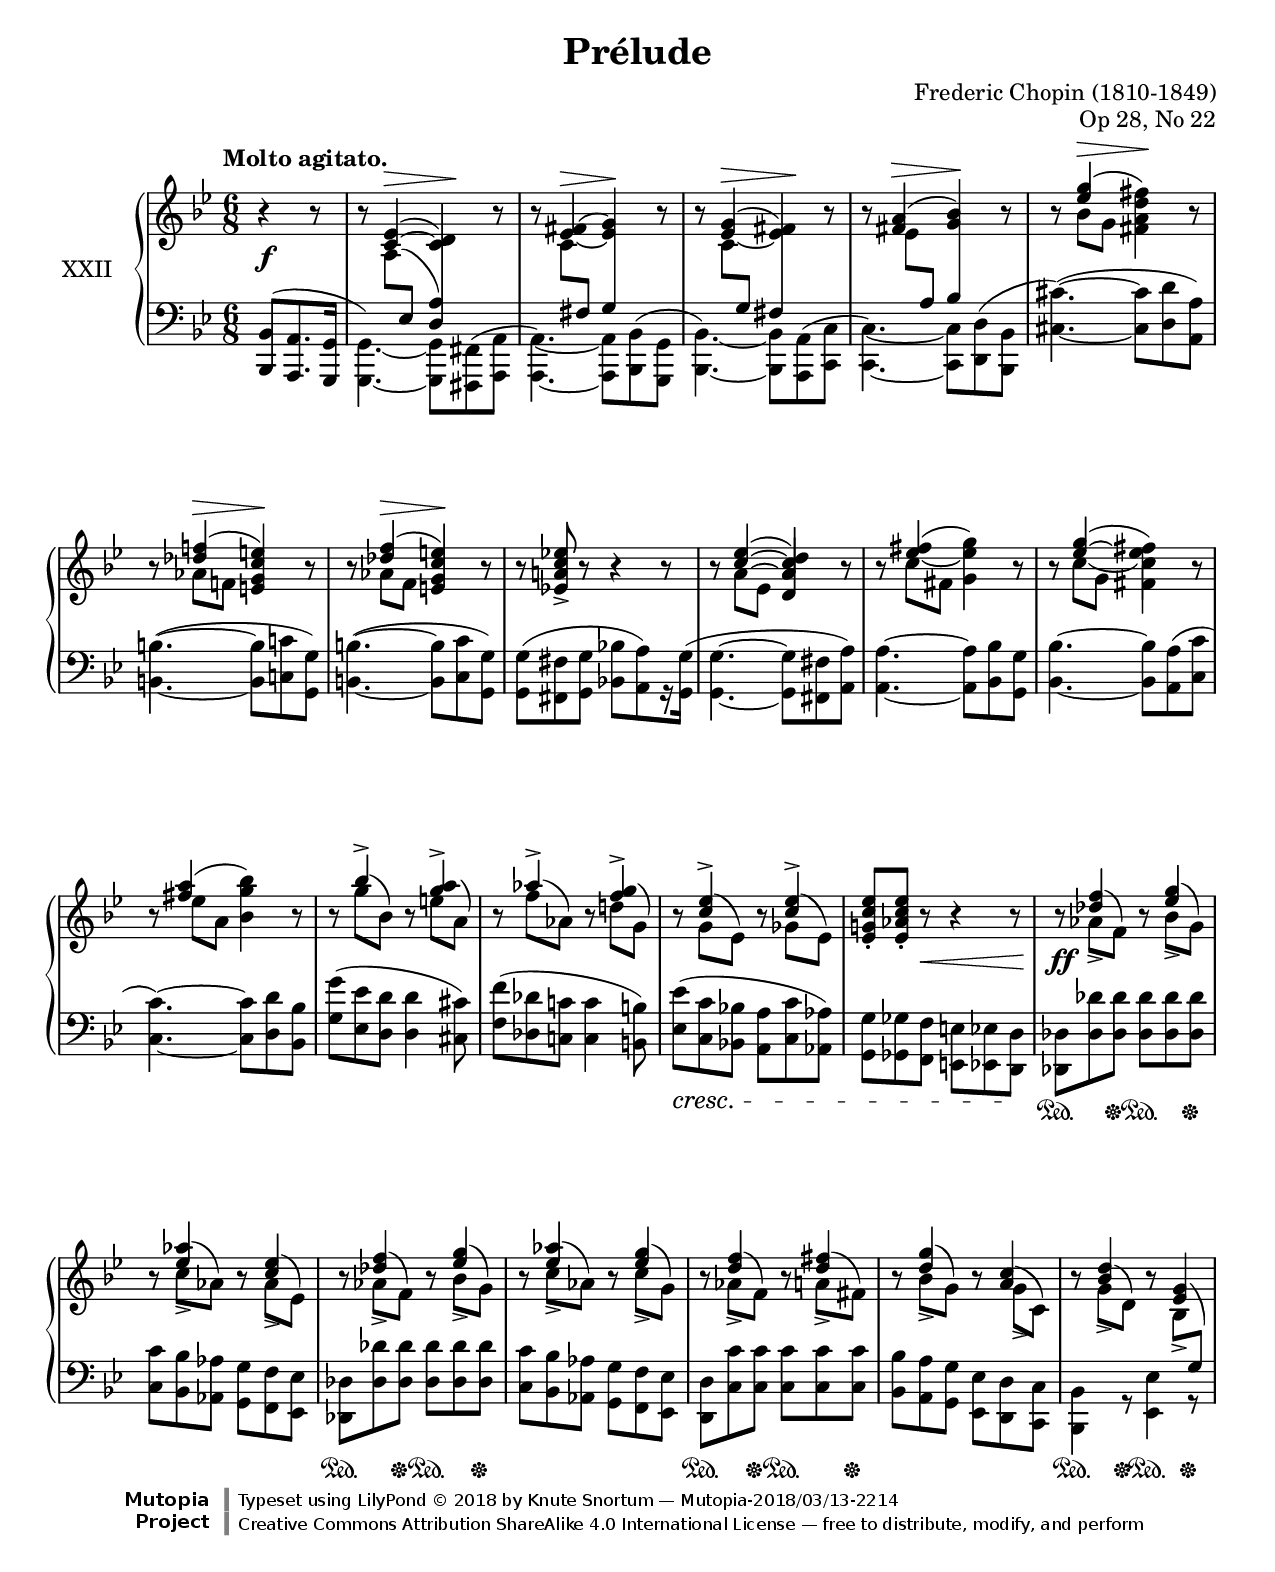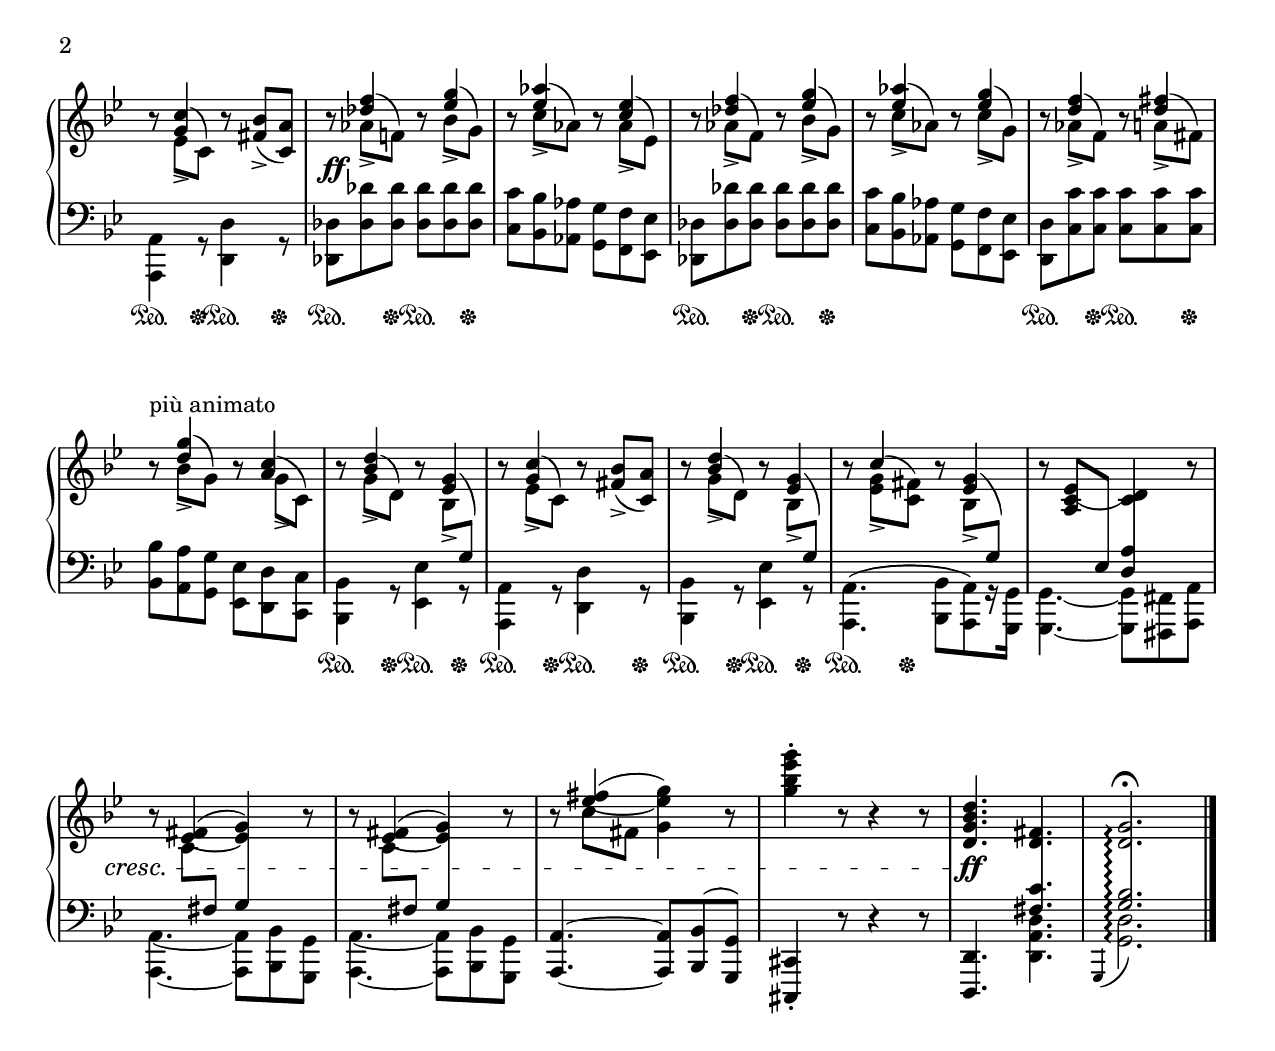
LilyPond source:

%...+....1....+....2....+....3....+....4....+....5....+....6....+....7....+....

\version "2.19.81"
\language "english"

\header {
  title = "Prélude"
  composer = "Frederic Chopin (1810-1849)"
  opus = "Op 28, No 22"
  date = "1837"
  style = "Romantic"
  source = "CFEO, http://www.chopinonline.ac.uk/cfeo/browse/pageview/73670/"
  
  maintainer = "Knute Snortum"
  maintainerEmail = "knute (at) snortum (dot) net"
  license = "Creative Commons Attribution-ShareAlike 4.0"
  
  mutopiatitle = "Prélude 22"
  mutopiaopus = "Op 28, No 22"
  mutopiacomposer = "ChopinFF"
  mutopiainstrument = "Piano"
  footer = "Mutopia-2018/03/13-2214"
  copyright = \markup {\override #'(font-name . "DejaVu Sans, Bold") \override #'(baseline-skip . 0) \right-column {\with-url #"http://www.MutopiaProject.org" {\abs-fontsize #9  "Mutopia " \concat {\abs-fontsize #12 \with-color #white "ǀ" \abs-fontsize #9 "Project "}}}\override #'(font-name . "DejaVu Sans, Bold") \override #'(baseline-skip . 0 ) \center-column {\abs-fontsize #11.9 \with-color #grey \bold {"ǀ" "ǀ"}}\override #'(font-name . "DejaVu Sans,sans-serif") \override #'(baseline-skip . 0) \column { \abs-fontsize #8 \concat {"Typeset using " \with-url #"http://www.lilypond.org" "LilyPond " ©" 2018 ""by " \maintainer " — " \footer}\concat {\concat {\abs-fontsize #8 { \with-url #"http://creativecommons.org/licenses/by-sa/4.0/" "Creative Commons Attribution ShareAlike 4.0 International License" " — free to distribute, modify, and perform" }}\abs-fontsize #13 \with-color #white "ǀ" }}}
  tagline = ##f
}

% #(ly:expect-warning "part of warning message")

sd = \sustainOn 
su = \sustainOff

staffUp = \change Staff = "upper"
staffDown = \change Staff = "lower"

%slurShapeA = \tweak Slur.positions #'(1 . 1) \etc
slurShapeA = 
  \shape #'((1 . -0.5) (0.5 . -1) (-0.75 . -1) (-1.25 . -0.5)) \etc
slurShapeB = \shape #'((0.75 . -0.5) (0 . 0) (0 . 0) (0 . 0)) \etc
slurShapeC = \shape #'((0 . 0.5) (0 . 0.5) (0 . 0.5) (0 . 0.5)) \etc
slurShapeD = \shape #'((1.5 . 4.25) (1 . 4.5) (0.25 . 4.5) (-0.5 . 4.5)) \etc
slurShapeE = \shape #'((0.5 . 0.5) (0.5 . 0.25) (0.25 . 0) (0 . 0)) \etc
slurShapeF = \shape #'((2 . 1) (1.5 . 0.5) (1 . 0.25) (0.5 . 0)) \etc
slurShapeG = \shape #'((0.75 . 0.5) (0.75 . 0.25) (0.5 . 0) (0 . 0)) \etc
slurShapeH = \shape #'((1.75 . 1) (1.5 . 0.5) (1 . 0.25) (0.5 . 0)) \etc
slurShapeI = \shape #'((0.75 . 2) (0.5 . 1.5) (0.25 . 1) (0 . 0)) \etc
slurShapeJ = \shape #'((0.75 . 2) (0.5 . 1.5) (0.25 . 1) (0 . 0)) \etc
slurShapeK = \shape #'((0.75 . 2) (0.75 . 1.5) (0.5 . 1) (0 . 0)) \etc
slurShapeL = \shape #'((0.75 . 2) (0.75 . 1.5) (0.5 . 1) (0 . 0)) \etc
slurShapeM = \shape #'((0.75 . 2) (0.75 . 1.5) (0.5 . 1) (0 . 0)) \etc
slurShapeN = \shape #'((0.75 . 1.75) (0.75 . 1.25) (0.5 . 1) (0 . 0)) \etc
slurShapeO = \shape #'((0.75 . 1.75) (0.75 . 1.25) (0.5 . 1) (0 . 0)) \etc
slurShapeP = \shape #'((0.75 . 2) (0.75 . 1.5) (0.5 . 1) (0 . 0)) \etc
slurShapeQ = \shape #'((0.75 . 2) (0.75 . 1.5) (0.5 . 1) (0 . 0)) \etc
slurShapeR = \shape #'((0.75 . 2) (0.75 . 1.5) (0.5 . 1) (0 . 0)) \etc
slurShapeS = \shape #'((-0.75 . 1) (-0.25 . 0.75) (0 . 0.5) (0 . 0)) \etc
slurShapeT = \shape #'((0.75 . 1) (0.75 . 0.5) (0.25 . 0.25) (0 . 0)) \etc
slurShapeU = \shape #'((0.75 . 2) (0.75 . 1) (0.25 . 0.25) (0 . 0)) \etc
slurShapeV = \shape #'((0.75 . 2) (0.75 . 1.5) (0.5 . 1) (0 . 0)) \etc
slurShapeW = \shape #'((0.75 . 1) (0.25 . 0.5) (0 . 0.5) (0 . 0)) \etc

tieShapeA = \shape #'((0.75 . 0.75) (0.5 . 0.75) (0.25 . 0.75) (0 . 0.75)) \etc
tieShapeB = \shape #'((0.75 . 0) (0.5 . 0) (0.25 . 0) (0 . 0)) \etc
tieShapeC = \shape #'((0.75 . 0) (0.5 . 0) (0.25 . 0) (0 . 0)) \etc

moveCresc = \once \override DynamicTextSpanner.bound-details.left.padding = -3

global = {
  \key g \minor
  \time 6/8
  \accidentalStyle piano
}

rightHand = \relative {
  \global
  \clef treble
  \set Score.tempoHideNote = ##t
  \tempo "Molto agitato." 4. = 100
  %\override Beam.auto-knee-gap = #5 % default 5.5
  
  \partial 4. { r4 r8 }
  r8 
    << 
      { <c'~ ef>4 ( ^\> <c d>4 \! ) } 
      \\ 
      { a8 -\slurShapeB ^( \staffDown \voiceThree ef \hideNotes a4 ) } 
    >> 
    r8 |
  r8
    <<
      { <ef' -\tieShapeB _~ fs -\slurShapeC \=2(>4 ^\> <ef g\=2)> \! }
      \\
      { c8 \staffDown \voiceThree fs, s4 }
    >>
    r8 |
  r8
    <<
      { <ef' -\tieShapeA _~ g>4 ( ^\> <ef fs> \! ) }
      \\
      { c8 \staffDown \voiceThree g s4 }
    >>
    r8 |
  r8
    <<
      { <fs' a>4 ( ^\> <g bf> \! ) }
      \\
      { ef8 \staffDown\voiceThree a, }
    >>
    r8 |
  r8 << { <ef'' g>4 ( ^\> \oneVoice <fs, a d fs>4 \! ) } \\ { bf8 g s4 } >> r8 |
  r8 << { <df' f>4 ( ^\> \oneVoice <e, g c e>4 \! ) } \\ { af8 f s4 } >> r8 |
  r8 << { <df' f>4 ( ^\> \oneVoice <e, g c e>4 \! ) } \\ { af8 f s4 } >> r8 |
  r8 <ef a c ef>-> r r4 r8 |
  
  \barNumberCheck 9
  r8 
    << 
      { <c'~ ef>4 ( <d, a' c d> ) } 
      \\ 
      { a'8 -\slurShapeA ^( ef \voiceOne a4 ) } 
    >> 
    r8 |
  r8 
    <<
      { <ef' -\tieShapeC _~ fs>4 ( \oneVoice <g, ef' g> ) }
      \\
      { c8 fs, s4 }
    >>
    r8 |
  r8 
    <<
      { <ef'~ g>4 ( \oneVoice <fs, c' ef fs> ) }
      \\
      { c'8 -\slurShapeD ( g c4 ) }
    >>
    r8 |
  r8
    <<
      { <fs a>4 ( \oneVoice <bf, g' bf> ) }
      \\
      { ef8 a, s4 }
    >>
    r8 |
  r8 << { bf'4-> } \\ { g8 -\slurShapeE ^( bf, ) } >> 
    r8 << { <g' a>4-> } \\ { e8 -\slurShapeF ^( a, ) } >> |
  r8 << { af'4-> } \\ { f8 -\slurShapeG ^( af, ) } >>
    r8 << { <f' g>4-> } \\ { d8 -\slurShapeH ^( g, ) } >> |
  r8 << { <c ef>4-> } \\ { g8 -\slurShapeI ^( ef ) } >>
    r8 << { <c' ef>4-> } \\ { gf8 -\slurShapeJ ^( ef ) } >> |
  <ef g c ef>8-. <ef af c ef>-. r r4 r8 |
  
  \barNumberCheck 17
  r8 << { <df' f>4 } \\ { af8-> -\slurShapeK ^( f ) } >> 
    r8 << { <ef' g>4 } \\ { bf8-> -\slurShapeL ^( g ) } >> |
  r8 << { <ef' af>4 } \\ { c8-> -\slurShapeM ^( af ) } >>
    r8 << { <c ef>4 } \\ { af8-> -\slurShapeN ^( ef ) } >> |
  r8 << { <df' f>4 } \\ { af8-> -\slurShapeK ^( f ) } >> 
    r8 << { <ef' g>4 } \\ { bf8-> -\slurShapeL ^( g ) } >> |
  r8 << { <ef' af>4 } \\ { c8-> -\slurShapeM ^( af ) } >>
    r8 << { <ef' g>4 } \\ { c8-> -\slurShapeO ^( g ) } >> |
  r8 << { <d' f>4 } \\ { af8-> -\slurShapeP ^( f ) } >>
    r8 << { <d' fs>4 } \\ { a8-> -\slurShapeQ ^( fs ) } >> |
  r8 << { <d' g>4 } \\ { bf8-> -\slurShapeR ^( g ) } >>
    r8 << { <a c>4 } \\ { g8-> -\slurShapeS ^( c, ) } >> |
  r8 << { <bf' d>4 } \\ { g8-> -\slurShapeT ^( d ) } >>
    r8 << { <ef g>4 } \\ { bf8-> -\slurShapeU ^( \staffDown \voiceThree g ) } >> |
  r8 << { <g' c>4 } \\ { ef8-> -\slurShapeV ^( c ) } >>
    r8 <fs bf>-> ( <c a'> ) |
    
  \barNumberCheck 25
  r8 << { <df' f>4 } \\ { af8-> -\slurShapeK ^( f ) } >> 
    r8 << { <ef' g>4 } \\ { bf8-> -\slurShapeL ^( g ) } >> |
  r8 << { <ef' af>4 } \\ { c8-> -\slurShapeM ^( af ) } >>
    r8 << { <c ef>4 } \\ { af8-> -\slurShapeN ^( ef ) } >> |
  r8 << { <df' f>4 } \\ { af8-> -\slurShapeK ^( f ) } >> 
    r8 << { <ef' g>4 } \\ { bf8-> -\slurShapeL ^( g ) } >> |
  r8 << { <ef' af>4 } \\ { c8-> -\slurShapeM ^( af ) } >>
    r8 << { <ef' g>4 } \\ { c8-> -\slurShapeO ^( g ) } >> |
  r8 << { <d' f>4 } \\ { af8-> -\slurShapeP ^( f ) } >>
    r8 << { <d' fs>4 } \\ { a8-> -\slurShapeQ ^( fs ) } >> |
  r8^"più animato" << { <d' g>4 } \\ { bf8-> -\slurShapeR ^( g ) } >>
    r8 << { <a c>4 } \\ { g8-> -\slurShapeS ^( c, ) } >> |
  r8 << { <bf' d>4 } \\ { g8-> -\slurShapeT ^( d ) } >>
    r8 << { <ef g>4 } \\ { bf8-> -\slurShapeU ^( \staffDown \voiceThree g ) } >> |
  r8 << { <g' c>4 } \\ { ef8-> -\slurShapeV ^( c ) } >>
    r8 <fs bf>-> ( <c a'> ) |
  r8 << { <bf' d>4 } \\ { g8-> -\slurShapeT ^( d ) } >>
    r8 << { <ef g>4 } \\ { bf8-> -\slurShapeU ^( \staffDown \voiceThree g ) } >> | 
  r8 << { c'4 } \\ { <ef, g>8-> -\slurShapeW ^( <c fs> ) } >>
    r8 << { <ef g>4 } \\ { bf8-> -\slurShapeU ^( \staffDown \voiceThree g ) } >> |
    
  \barNumberCheck 35
  r8 \voiceOne <a c\=1_( ef>8 \staffDown ef \staffUp <c'\=1) d>4 \oneVoice r8
  r8
    <<
      { <ef_~ fs>4 ( <ef g> ) }
      \\
      { c8 \staffDown \voiceThree fs, s4 }
    >>
    r8 |
  r8
    <<
      { <ef'_~ fs>4 ( <ef g> ) }
      \\
      { c8 \staffDown \voiceThree fs, s4 }
    >>
    r8 |
  r8
    <<
      { <ef''_~ fs>4 ( \oneVoice <g, ef' g> ) }
      \\
      { c8 fs, s4 }
    >>
    r8 |
  <g' bf ef g>4-. r8 r4 r8 |
  <d, g bf d>4. <d fs>4. |
  <d g>2. \arpeggio \fermata | \bar "|."
}

leftHand = \relative {
  \global
  \clef bass
  
  \partial 4. { <bf,, bf'>8 ( <a a'>8. <g g'>16 }
  << 
    { \voiceFour <g g'>4. ) ~ q8 <fs fs'> ^( <a a'> }
    \new Voice { \voiceThree s4. \crossStaff <d' a'>4 s8 } 
  >> |
  <<
    { \voiceFour <a, a'>4. ) ~ q8 <bf bf'> ^( <g g'> }
    \new Voice { \voiceThree s4. \crossStaff g''4 s8 }
  >> |
  <<
    { \voiceFour <bf,, bf'>4. ) ~ q8 <a a'> ^( <c c'> }
    \new Voice { \voiceThree s4. \crossStaff fs'4 s8 }
  >> |
  <<
    { \voiceFour <c, c'>4. ) ~ q8 <d d'> ^( <bf bf'> }
    \new Voice { \voiceThree s4. \crossStaff bf''4 s8  }
  >> |
  <cs,~ cs'^~>4. ) ^( q8 <d d'> <a a'> ) |
  <b~ b'^~>4. ^( q8 <c c'> <g g'> ) |
  <b~ b'^~>4. ^( q8 <c c'> <g g'> ) |
  <g g'>8 ^( <fs fs'> <g g'> <bf bf'> [ <a a'> ) r16 <g g'> ] ^( |
  
  \barNumberCheck 9
  <g~ g'^~>4. q8 <fs fs'> <a a'> ) |
  <a~ a'^~>4. q8 <bf bf'> <g g'> |
  <bf~ bf'^~>4. q8 <a a'> ^( <c c'> |
  <c~ c'^~>4. ) q8 <d d'> <bf bf'> |
  <g' g'>8 ^( <ef ef'> <d d'> q4 <cs cs'>8 ) |
  <f f'>8 ^( <df df'> <c c'> q4 <b b'>8 ) |
  <ef ef'>8 _\cresc ^( <c c'> <bf bf'> <a a'> <c c'> <af af'> ) |
  <g g'>8 <gf gf'> <f f'> <e e'> <ef ef'> <d d'> \! |
  
  \barNumberCheck 17
  <df df'>8 <df' df'> q q q q |
  <c c'>8 <bf bf'> <af af'> <g g'> <f f '> <ef ef'> |
  <df df'>8 <df' df'> q q q q |
  <c c'>8 <bf bf'> <af af'> <g g'> <f f '> <ef ef'> |
  <d d'>8 <c' c'> q q q q |
  <bf bf'>8 <a a'> <g g'> <ef ef'> <d d'> <c c'> |
  <bf bf'>4 r8 <ef ef'>4 r8 |
  <a, a'>4 r8 <d d'>4 r8 |
  
  \barNumberCheck 25
  <df df'>8 <df' df'> q q q q |
  <c c'>8 <bf bf'> <af af'> <g g'> <f f '> <ef ef'> |
  <df df'>8 <df' df'> q q q q |
  <c c'>8 <bf bf'> <af af'> <g g'> <f f '> <ef ef'> |
  <d d'>8 <c' c'> q q q q |
  <bf bf'>8 <a a'> <g g'> <ef ef'> <d d'> <c c'> |
  <bf bf'>4 r8 <ef ef'>4 r8 |
  <a, a'>4 r8 <d d'>4 r8 |
  <bf bf'>4 r8 <ef ef'>4 r8 |
  \voiceFour <a,a'>4. ^( <bf bf'>8 [ <a a'> ) r16 <g g'> ] |
  
  \barNumberCheck 35
  << 
    { \voiceFour <g g'>4. ~ q8 <fs fs'> <a a'> }
    \new Voice { \voiceThree s4. \crossStaff <d' a'>4 s8 } 
  >> |
  <<
    { \voiceFour <a, a'>4. ~ q8 <bf bf'> <g g'> }
    \new Voice { \voiceThree s4. \crossStaff g''4 s8 }
  >> |
  <<
    { \voiceFour <a,, a'>4. ~ q8 <bf bf'> <g g'> }
    \new Voice { \voiceThree s4. \crossStaff g''4 s8 }
  >> |
  \oneVoice <a,, a'>4. ~ q8 <bf bf'> ^( <g g'> ) |
  <cs, cs'>4-. r8 r4 r8 |
  <d d'>4. << { \crossStaff <fs'' c'>4. } \\ { <d, a' d>4. } >> |
  << 
    { \crossStaff <g' bf>2. \arpeggio } 
    \\ 
    { \oneVoice \appoggiatura { g,,4 } \voiceFour <g' d'>2. \arpeggio } 
  >> | \bar "|."
}

pedal = {
  \partial 4. { s4. }
  s2. * 8
  
  \barNumberCheck 9
  s2. * 8
  
  \barNumberCheck 17
  s4 \sd s8 \su s4 \sd s8 \su |
  s2. |
  s4 \sd s8 \su s4 \sd s8 \su |
  s2. |
  s4 \sd s8 \su s4 \sd s8 \su |
  s2. |
  s4 \sd s8 \su s4 \sd s8 \su |
  s4 \sd s8 \su s4 \sd s8 \su |
  
  \barNumberCheck 25
  s4 \sd s8 \su s4 \sd s8 \su |
  s2. |
  s4 \sd s8 \su s4 \sd s8 \su |
  s2. |
  s4 \sd s8 \su s4 \sd s8 \su |
  s2. |
  s4 \sd s8 \su s4 \sd s8 \su |
  s4 \sd s8 \su s4 \sd s8 \su |
  s4 \sd s8 \su s4 \sd s8 \su |
  s4 \sd s8 \su s4. |
  
  \barNumberCheck 35
  
}

dynamics = {
  \partial 4. { s4. \f }
  s2. * 8 |
  
  \barNumberCheck 9
  s2. * 7 |
  s4 s8 \< s4. <> \! |
  
  \barNumberCheck 17
  s2. \ff |
  s2. * 7 |
  
  \barNumberCheck 25
  s2. \ff |
  s2. * 9 |
  
  \barNumberCheck 35
  s2. |
  \moveCresc s2. \cresc |
  s2. * 3 |
  s2. \ff |
}

#(set-global-staff-size 20) % default 20

\paper {
  ragged-last-bottom = ##t % set to false after editing 

  markup-system-spacing = 
    #'((basic-distance . 2)
       (padding . 1)) % defaults: 1, 0.5
    
  system-system-spacing =
    #'((basic-distance . 12) 
       (minimum-distance . 8)
       (padding . 1)
       (stretchability . 60)) % defaults: 12, 8, 1, 60
    
  #(set-paper-size "letter") % for testing only
  
  % Variables not affected by scaling of paper size 
  top-margin = 12\mm % default 5
  bottom-margin = 12\mm % default 6
}

% Typeset only
\score {
  \new PianoStaff <<
    \set PianoStaff.instrumentName = #"XXII"
    \set PianoStaff.connectArpeggios = ##t
    \new Staff = "upper" \rightHand
    \new Dynamics = "dynamics" \dynamics
    \new Staff = "lower" \leftHand
    \new Dynamics = "pedal" \pedal 
  >>
  \layout {
    \context {
      \Score
      \omit BarNumber
    }
    \context {
      \PianoStaff
      \consists #Span_stem_engraver
    }
  }
}

% Midi only
\score {
  <<
    \new Staff = "upper" << \rightHand \pedal \dynamics >>
    \new Staff = "lower" << \leftHand \pedal \dynamics >>
  >>
  \midi {
  }
}